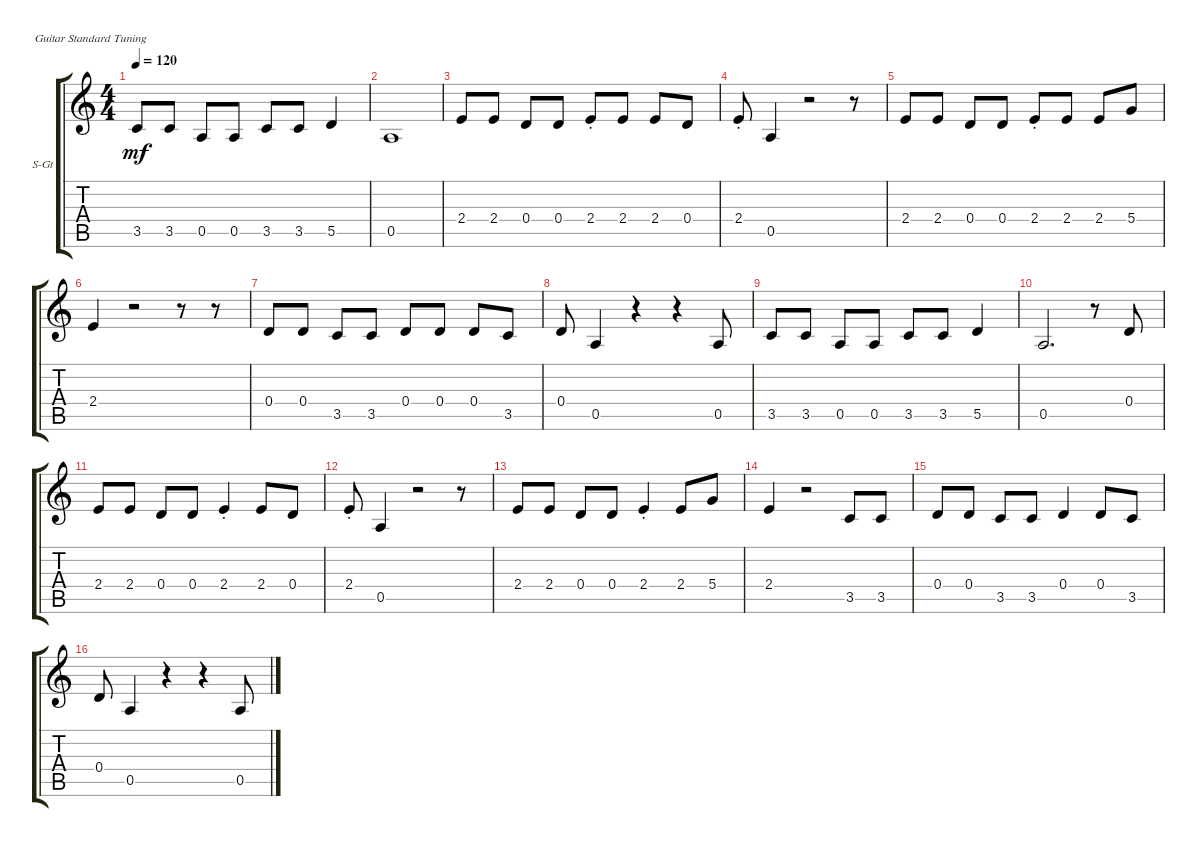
\defaultSystemsLayout 4
\bracketExtendMode groupsimilarinstruments
\firstSystemTrackNameOrientation horizontal
\otherSystemsTrackNameOrientation horizontal
\track ("В. Бутусов (Вокал)" "S-Gt") {instrument acousticguitarsteel}
\staff {score tabs}
\tuning (E4 B3 G3 D3 A2 E2)
\ts (4 4)
\tempo 120
\clef g2
\ks c
3.5.8{dy mf} 3.5.8 0.5.8 0.5.8 3.5.8 3.5.8 5.5.4 |
0.5.1 |
2.4.8 2.4.8 0.4.8 0.4.8 2.4{st}.8 2.4.8 2.4.8 0.4.8 |
2.4{st}.8 0.5.4 r.2 r.8 |
2.4.8 2.4.8 0.4.8 0.4.8 2.4{st}.8 2.4.8 2.4.8 5.4.8 |
2.4.4 r.2 r.8 r.8 |
0.4.8 0.4.8 3.5.8 3.5.8 0.4.8 0.4.8 0.4.8 3.5.8 |
0.4.8 0.5.4 r.4 r.4 0.5.8 |
3.5.8 3.5.8 0.5.8 0.5.8 3.5.8 3.5.8 5.5.4 |
0.5.2{d} r.8 0.4.8 |
2.4.8 2.4.8 0.4.8 0.4.8 2.4{st}.4 2.4.8 0.4.8 |
2.4{st}.8 0.5.4 r.2 r.8 |
2.4.8 2.4.8 0.4.8 0.4.8 2.4{st}.4 2.4.8 5.4.8 |
2.4.4 r.2 3.5.8 3.5.8 |
0.4.8 0.4.8 3.5.8 3.5.8 0.4.4 0.4.8 3.5.8 |
0.4.8 0.5.4 r.4 r.4 0.5.8
